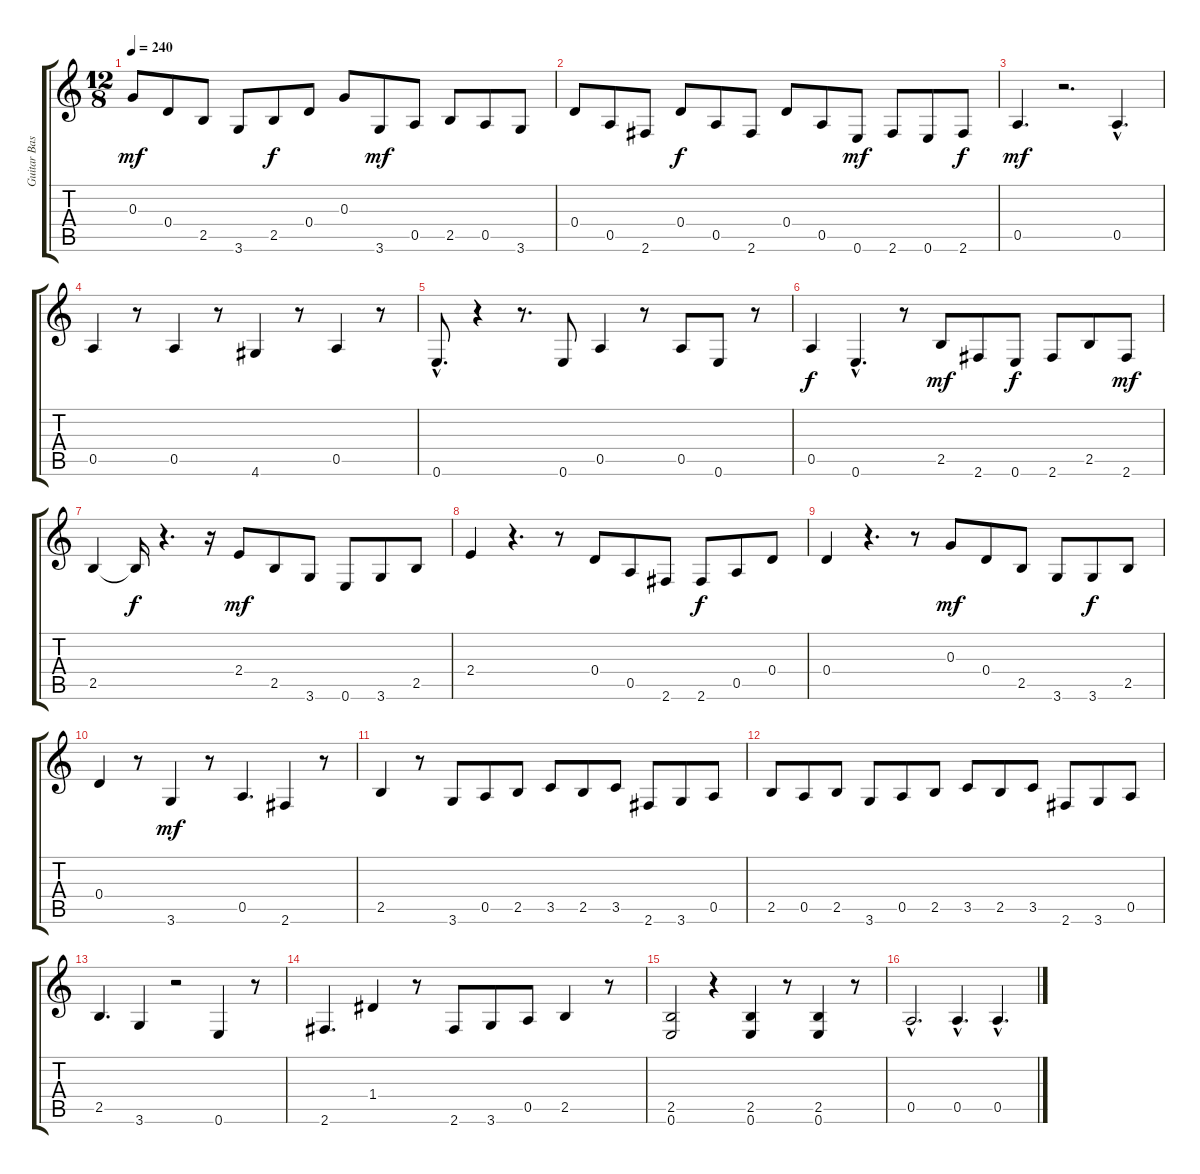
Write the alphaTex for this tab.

\track ("Guitar Bass" "Guitar Bas") {instrument acousticguitarnylon}
\staff {score tabs}
\tuning (E4 B3 G3 D3 A2 E2) {hide}
\ts (12 8)
\tempo 240
\clef g2
\ks c
0.3.8{dy mf} 0.4.8 2.5.8 3.6.8 2.5.8{dy f} 0.4.8 0.3.8 3.6.8{dy mf} 0.5.8 2.5.8 0.5.8 3.6.8 |
0.4.8 0.5.8 2.6.8 0.4.8{dy f} 0.5.8 2.6.8 0.4.8 0.5.8 0.6.8{dy mf} 2.6.8 0.6.8 2.6.8{dy f} |
0.5.4{d dy mf} r.2{d} 0.5{hac}.4{d} |
0.5.4 r.8 0.5.4 r.8 4.6.4 r.8 0.5.4 r.8 |
0.6{hac}.8{d} r.4 r.8{d} 0.6.8 0.5.4 r.8 0.5.8 0.6.8 r.8 |
0.5.4{dy f} 0.6{hac}.4{d} r.8 2.5.8{dy mf} 2.6.8 0.6.8{dy f} 2.6.8 2.5.8 2.6.8{dy mf} |
2.5.4 2.5{t}.16{dy f} r.4{d} r.16 2.4.8{dy mf} 2.5.8 3.6.8 0.6.8 3.6.8 2.5.8 |
2.4.4 r.4{d} r.8 0.4.8 0.5.8 2.6.8 2.6.8{dy f} 0.5.8 0.4.8 |
0.4.4 r.4{d} r.8 0.3.8{dy mf} 0.4.8 2.5.8 3.6.8 3.6.8{dy f} 2.5.8 |
0.4.4 r.8 3.6.4{dy mf} r.8 0.5.4{d} 2.6.4 r.8 |
2.5.4 r.8 3.6.8 0.5.8 2.5.8 3.5.8 2.5.8 3.5.8 2.6.8 3.6.8 0.5.8 |
2.5.8 0.5.8 2.5.8 3.6.8 0.5.8 2.5.8 3.5.8 2.5.8 3.5.8 2.6.8 3.6.8 0.5.8 |
2.5.4{d} 3.6.4 r.2 0.6.4 r.8 |
2.6.4{d} 1.4.4 r.8 2.6.8 3.6.8 0.5.8 2.5.4 r.8 |
(2.5 0.6).2 r.4 (2.5 0.6).4 r.8 (2.5 0.6).4 r.8 |
0.5{hac}.2{d} 0.5{hac}.4{d} 0.5{hac}.4{d}
